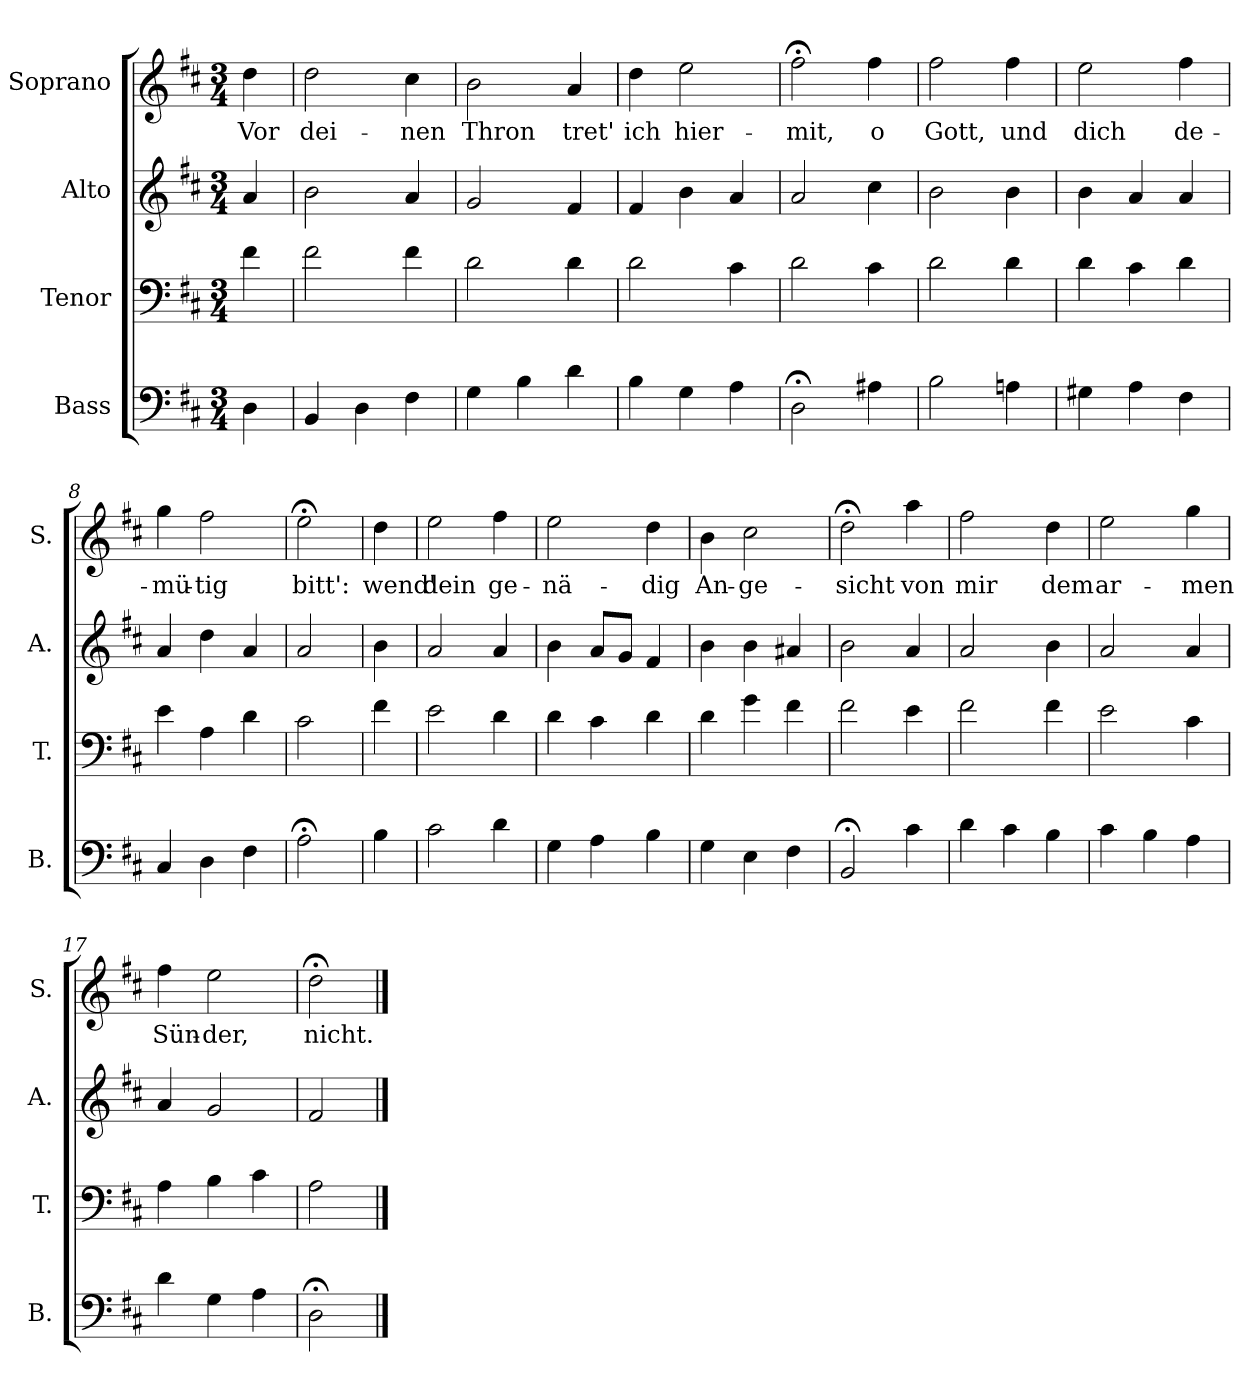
**kern	**kern	**kern	**kern	**text
*part4	*part3	*part2	*part1	*part1
*staff4	*staff3	*staff2	*staff1	*staff1
*I"Bass	*I"Tenor	*I"Alto	*I"Soprano	*
*I'B.	*I'T.	*I'A.	*I'S.	*
*clefF4	*clefF4	*clefG2	*clefG2	*
*k[f#c#]	*k[f#c#]	*k[f#c#]	*k[f#c#]	*
*D:	*D:	*D:	*D:	*
*M3/4	*M3/4	*M3/4	*M3/4	*
=1	=1	=1	=1	=1
!	!	!	!	!LO:LY:b
4D\	4f#\	4a/	4dd\	Vor
=2	=2	=2	=2	=2
!	!	!	!	!LO:LY:b
4BB/	2f#\	2b\	2dd\	dei-
4D\	.	.	.	.
!	!	!	!	!LO:LY:b
4F#\	4f#\	4a/	4cc#\	-nen
=3	=3	=3	=3	=3
!	!	!	!	!LO:LY:b
4G\	2d\	2g/	2b\	Thron
4B\	.	.	.	.
!	!	!	!	!LO:LY:b
4d\	4d\	4f#/	4a/	tret'
=4	=4	=4	=4	=4
!	!	!	!	!LO:LY:b
4B\	2d\	4f#/	4dd\	ich
!	!	!	!	!LO:LY:b
4G\	.	4b\	2ee\	hier-
4A\	4c#\	4a/	.	.
=5	=5	=5	=5	=5
!	!	!	!	!LO:LY:b
2D;<\	2d\	2a/	2ff#;<\	-mit,
!	!	!	!	!LO:LY:b
4A#X\	4c#\	4cc#\	4ff#\	o
=6	=6	=6	=6	=6
!	!	!	!	!LO:LY:b
2B\	2d\	2b\	2ff#\	Gott,
!	!	!	!	!LO:LY:b
4An\	4d\	4b\	4ff#\	und
=7	=7	=7	=7	=7
!	!	!	!	!LO:LY:b
4G#X\	4d\	4b\	2ee\	dich
4A\	4c#\	4a/	.	.
!	!	!	!	!LO:LY:b
4F#\	4d\	4a/	4ff#\	de-
=8	=8	=8	=8	=8
!	!	!	!	!LO:LY:b
4C#/	4e\	4a/	4gg\	-mü-
!	!	!	!	!LO:LY:b
4D\	4A\	4dd\	2ff#\	-tig
4F#\	4d\	4a/	.	.
=9	=9	=9	=9	=9
!	!	!	!	!LO:LY:b
2A;<\	2c#\	2a/	2ee;<\	bitt':
!!LO:LB:g=z
=10	=10	=10	=10	=10
!	!	!	!	!LO:LY:b
4B\	4f#\	4b\	4dd\	wend'
=11	=11	=11	=11	=11
!	!	!	!	!LO:LY:b
2c#\	2e\	2a/	2ee\	dein
!	!	!	!	!LO:LY:b
4d\	4d\	4a/	4ff#\	ge-
=12	=12	=12	=12	=12
!	!	!	!	!LO:LY:b
4G\	4d\	4b\	2ee\	-nä-
4A\	4c#\	8a/L	.	.
.	.	8g/J	.	.
!	!	!	!	!LO:LY:b
4B\	4d\	4f#/	4dd\	-dig
=13	=13	=13	=13	=13
!	!	!	!	!LO:LY:b
4G\	4d\	4b\	4b\	An-
!	!	!	!	!LO:LY:b
4E\	4g\	4b\	2cc#\	-ge-
4F#\	4f#\	4a#X/	.	.
=14	=14	=14	=14	=14
!	!	!	!	!LO:LY:b
2BB;</	2f#\	2b\	2dd;<\	-sicht
!	!	!	!	!LO:LY:b
4c#\	4e\	4a/	4aa\	von
=15	=15	=15	=15	=15
!	!	!	!	!LO:LY:b
4d\	2f#\	2a/	2ff#\	mir
4c#\	.	.	.	.
!	!	!	!	!LO:LY:b
4B\	4f#\	4b\	4dd\	dem
=16	=16	=16	=16	=16
!	!	!	!	!LO:LY:b
4c#\	2e\	2a/	2ee\	ar-
4B\	.	.	.	.
!	!	!	!	!LO:LY:b
4A\	4c#\	4a/	4gg\	-men
=17	=17	=17	=17	=17
!	!	!	!	!LO:LY:b
4d\	4A\	4a/	4ff#\	Sün-
!	!	!	!	!LO:LY:b
4G\	4B\	2g/	2ee\	-der,
4A\	4c#\	.	.	.
=18	=18	=18	=18	=18
!	!	!	!	!LO:LY:b
2D;<\	2A\	2f#/	2dd;<\	nicht.
==	==	==	==	==
*-	*-	*-	*-	*-
